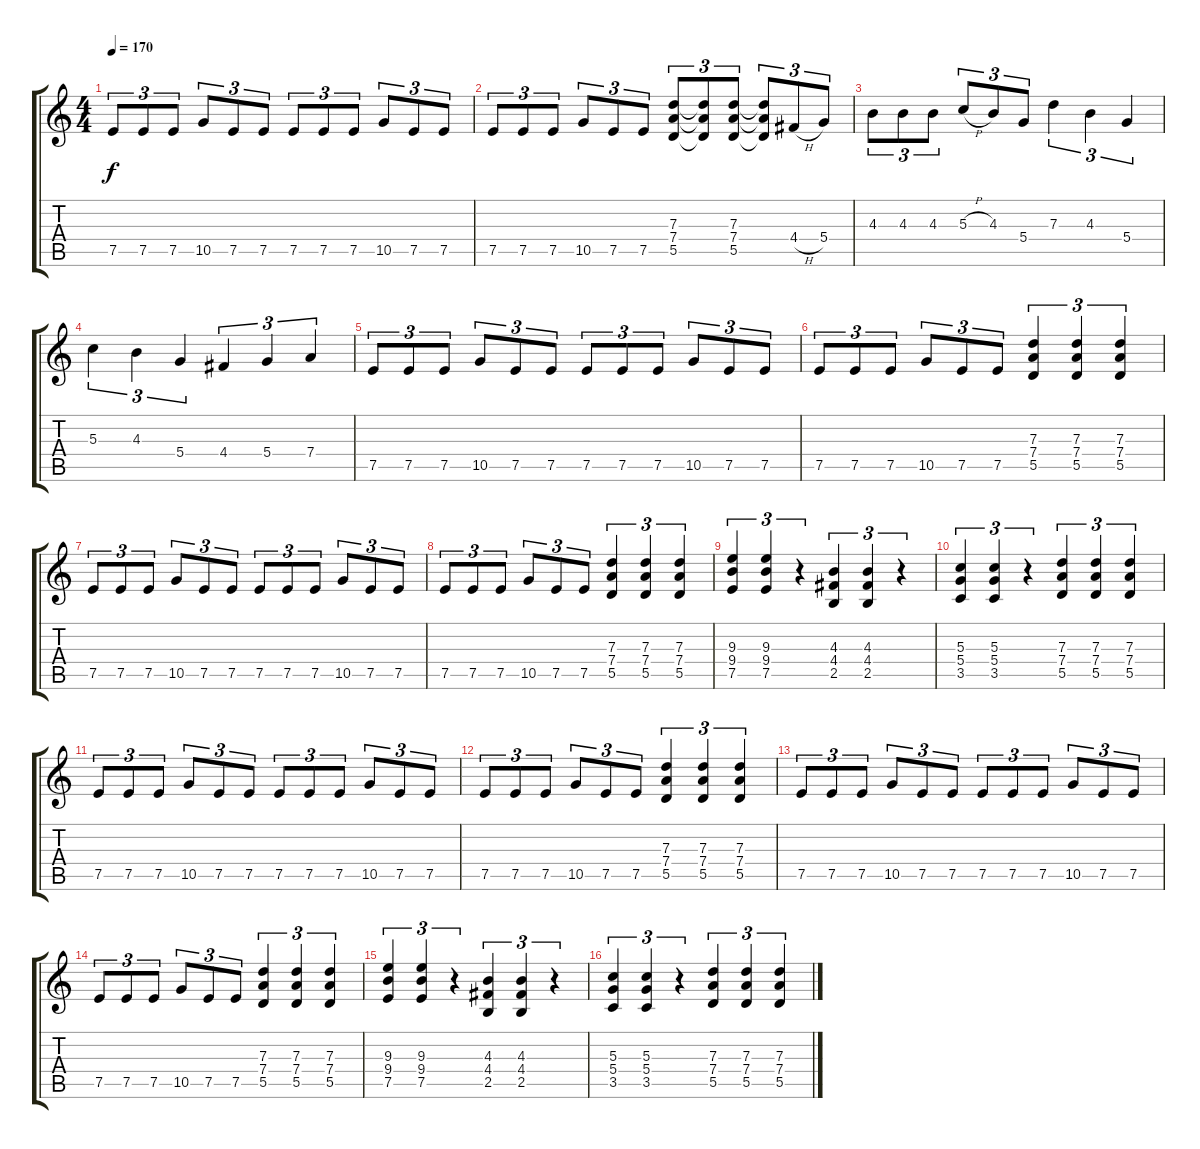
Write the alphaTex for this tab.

\track "" {instrument overdrivenguitar}
\staff {score tabs}
\tuning (E4 B3 G3 D3 A2 E2) {hide}
\ts (4 4)
\tempo 170
\clef g2
\ks c
7.5.8{tu (3 2) dy f} 7.5.8{tu (3 2)} 7.5.8{tu (3 2)} 10.5.8{tu (3 2)} 7.5.8{tu (3 2)} 7.5.8{tu (3 2)} 7.5.8{tu (3 2)} 7.5.8{tu (3 2)} 7.5.8{tu (3 2)} 10.5.8{tu (3 2)} 7.5.8{tu (3 2)} 7.5.8{tu (3 2)} |
7.5.8{tu (3 2)} 7.5.8{tu (3 2)} 7.5.8{tu (3 2)} 10.5.8{tu (3 2)} 7.5.8{tu (3 2)} 7.5.8{tu (3 2)} (7.3 7.4 5.5).8{tu (3 2)} (7.3{t} 7.4{t} 5.5{t}).8{tu (3 2)} (7.3 7.4 5.5).8{tu (3 2)} (7.3{t} 7.4{t} 5.5{t}).8{tu (3 2)} 4.4{h}.8{tu (3 2)} 5.4.8{tu (3 2)} |
4.3.8{tu (3 2)} 4.3.8{tu (3 2)} 4.3.8{tu (3 2)} 5.3{h}.8{tu (3 2)} 4.3.8{tu (3 2)} 5.4.8{tu (3 2)} 7.3.4{tu (3 2)} 4.3.4{tu (3 2)} 5.4.4{tu (3 2)} |
5.3.4{tu (3 2)} 4.3.4{tu (3 2)} 5.4.4{tu (3 2)} 4.4.4{tu (3 2)} 5.4.4{tu (3 2)} 7.4.4{tu (3 2)} |
7.5.8{tu (3 2)} 7.5.8{tu (3 2)} 7.5.8{tu (3 2)} 10.5.8{tu (3 2)} 7.5.8{tu (3 2)} 7.5.8{tu (3 2)} 7.5.8{tu (3 2)} 7.5.8{tu (3 2)} 7.5.8{tu (3 2)} 10.5.8{tu (3 2)} 7.5.8{tu (3 2)} 7.5.8{tu (3 2)} |
7.5.8{tu (3 2)} 7.5.8{tu (3 2)} 7.5.8{tu (3 2)} 10.5.8{tu (3 2)} 7.5.8{tu (3 2)} 7.5.8{tu (3 2)} (7.3 7.4 5.5).4{tu (3 2)} (7.3 7.4 5.5).4{tu (3 2)} (7.3 7.4 5.5).4{tu (3 2)} |
7.5.8{tu (3 2)} 7.5.8{tu (3 2)} 7.5.8{tu (3 2)} 10.5.8{tu (3 2)} 7.5.8{tu (3 2)} 7.5.8{tu (3 2)} 7.5.8{tu (3 2)} 7.5.8{tu (3 2)} 7.5.8{tu (3 2)} 10.5.8{tu (3 2)} 7.5.8{tu (3 2)} 7.5.8{tu (3 2)} |
7.5.8{tu (3 2)} 7.5.8{tu (3 2)} 7.5.8{tu (3 2)} 10.5.8{tu (3 2)} 7.5.8{tu (3 2)} 7.5.8{tu (3 2)} (7.3 7.4 5.5).4{tu (3 2)} (7.3 7.4 5.5).4{tu (3 2)} (7.3 7.4 5.5).4{tu (3 2)} |
(9.3 9.4 7.5).4{tu (3 2)} (9.3 9.4 7.5).4{tu (3 2)} r.4{tu (3 2)} (4.3 4.4 2.5).4{tu (3 2)} (4.3 4.4 2.5).4{tu (3 2)} r.4{tu (3 2)} |
(5.3 5.4 3.5).4{tu (3 2)} (5.3 5.4 3.5).4{tu (3 2)} r.4{tu (3 2)} (7.3 7.4 5.5).4{tu (3 2)} (7.3 7.4 5.5).4{tu (3 2)} (7.3 7.4 5.5).4{tu (3 2)} |
7.5.8{tu (3 2)} 7.5.8{tu (3 2)} 7.5.8{tu (3 2)} 10.5.8{tu (3 2)} 7.5.8{tu (3 2)} 7.5.8{tu (3 2)} 7.5.8{tu (3 2)} 7.5.8{tu (3 2)} 7.5.8{tu (3 2)} 10.5.8{tu (3 2)} 7.5.8{tu (3 2)} 7.5.8{tu (3 2)} |
7.5.8{tu (3 2)} 7.5.8{tu (3 2)} 7.5.8{tu (3 2)} 10.5.8{tu (3 2)} 7.5.8{tu (3 2)} 7.5.8{tu (3 2)} (7.3 7.4 5.5).4{tu (3 2)} (7.3 7.4 5.5).4{tu (3 2)} (7.3 7.4 5.5).4{tu (3 2)} |
7.5.8{tu (3 2)} 7.5.8{tu (3 2)} 7.5.8{tu (3 2)} 10.5.8{tu (3 2)} 7.5.8{tu (3 2)} 7.5.8{tu (3 2)} 7.5.8{tu (3 2)} 7.5.8{tu (3 2)} 7.5.8{tu (3 2)} 10.5.8{tu (3 2)} 7.5.8{tu (3 2)} 7.5.8{tu (3 2)} |
7.5.8{tu (3 2)} 7.5.8{tu (3 2)} 7.5.8{tu (3 2)} 10.5.8{tu (3 2)} 7.5.8{tu (3 2)} 7.5.8{tu (3 2)} (7.3 7.4 5.5).4{tu (3 2)} (7.3 7.4 5.5).4{tu (3 2)} (7.3 7.4 5.5).4{tu (3 2)} |
(9.3 9.4 7.5).4{tu (3 2)} (9.3 9.4 7.5).4{tu (3 2)} r.4{tu (3 2)} (4.3 4.4 2.5).4{tu (3 2)} (4.3 4.4 2.5).4{tu (3 2)} r.4{tu (3 2)} |
(5.3 5.4 3.5).4{tu (3 2)} (5.3 5.4 3.5).4{tu (3 2)} r.4{tu (3 2)} (7.3 7.4 5.5).4{tu (3 2)} (7.3 7.4 5.5).4{tu (3 2)} (7.3 7.4 5.5).4{tu (3 2)}
